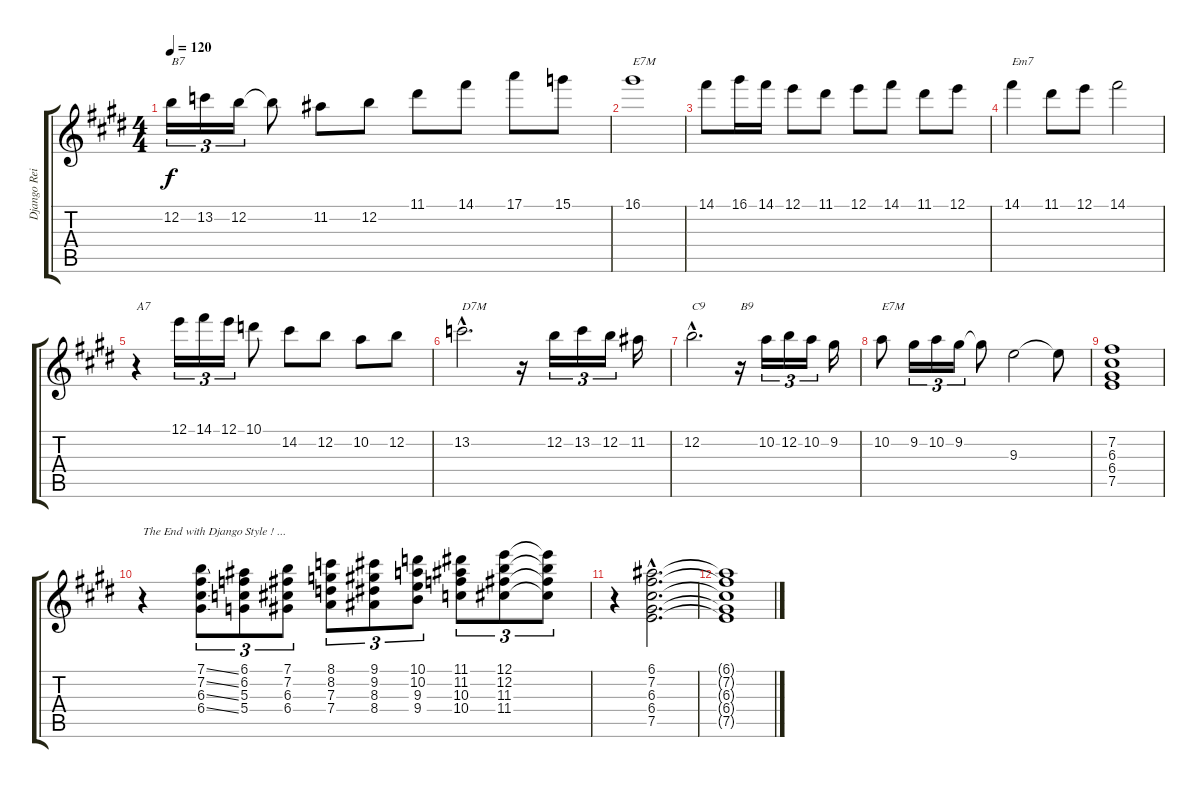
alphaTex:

\track ("Django Reinhardt" "Django Rei") {instrument acousticguitarnylon}
\staff {score tabs}
\tuning (E4 B3 G3 D3 A2 E2) {hide}
\ts (4 4)
\tempo 120
\clef g2
\ks e
12.2.16{tu (3 2) txt "B7" dy f} 13.2.16{tu (3 2)} 12.2.16{tu (3 2)} 12.2{t}.8 11.2.8 12.2.8 11.1.8 14.1.8 17.1.8 15.1.8 |
16.1.1{txt "E7M"} |
14.1.8 16.1.16 14.1.16 12.1.8 11.1.8 12.1.8 14.1.8 11.1.8 12.1.8 |
14.1.4{txt "Em7"} 11.1.8 12.1.8 14.1.2 |
r.4{txt "A7"} 12.1.16{tu (3 2)} 14.1.16{tu (3 2)} 12.1.16{tu (3 2)} 10.1.8 14.2.8 12.2.8 10.2.8 12.2.8 |
13.2{hac}.2{d txt "D7M"} r.16 12.2.16{tu (3 2)} 13.2.16{tu (3 2)} 12.2.16{tu (3 2)} 11.2.16 |
12.2{hac}.2{d txt "C9"} r.16{txt "B9"} 10.2.16{tu (3 2)} 12.2.16{tu (3 2)} 10.2.16{tu (3 2)} 9.2.16 |
10.2.8{txt "E7M"} 9.2.16{tu (3 2)} 10.2.16{tu (3 2)} 9.2.16{tu (3 2)} 9.2{t}.8 9.3.2 9.3{t}.8 |
(7.2 6.3 6.4 7.5).1 |
r.4{txt "The End with Django Style ! ..."} (7.1{ss} 7.2{ss} 6.3{ss} 6.4{ss}).8{tu (3 2)} (6.1 6.2 5.3 5.4).8{tu (3 2)} (7.1 7.2 6.3 6.4).8{tu (3 2)} (8.1 8.2 7.3 7.4).8{tu (3 2)} (9.1 9.2 8.3 8.4).8{tu (3 2)} (10.1 10.2 9.3 9.4).8{tu (3 2)} (11.1 11.2 10.3 10.4).8{tu (3 2)} (12.1 12.2 11.3 11.4).8{tu (3 2)} (12.1{t} 12.2{t} 11.3{t} 11.4{t}).8{tu (3 2)} |
r.4 (6.1{hac} 7.2{hac} 6.3{hac} 6.4{hac} 7.5{hac}).2{d} |
(6.1{t} 7.2{t} 6.3{t} 6.4{t} 7.5{t}).1
